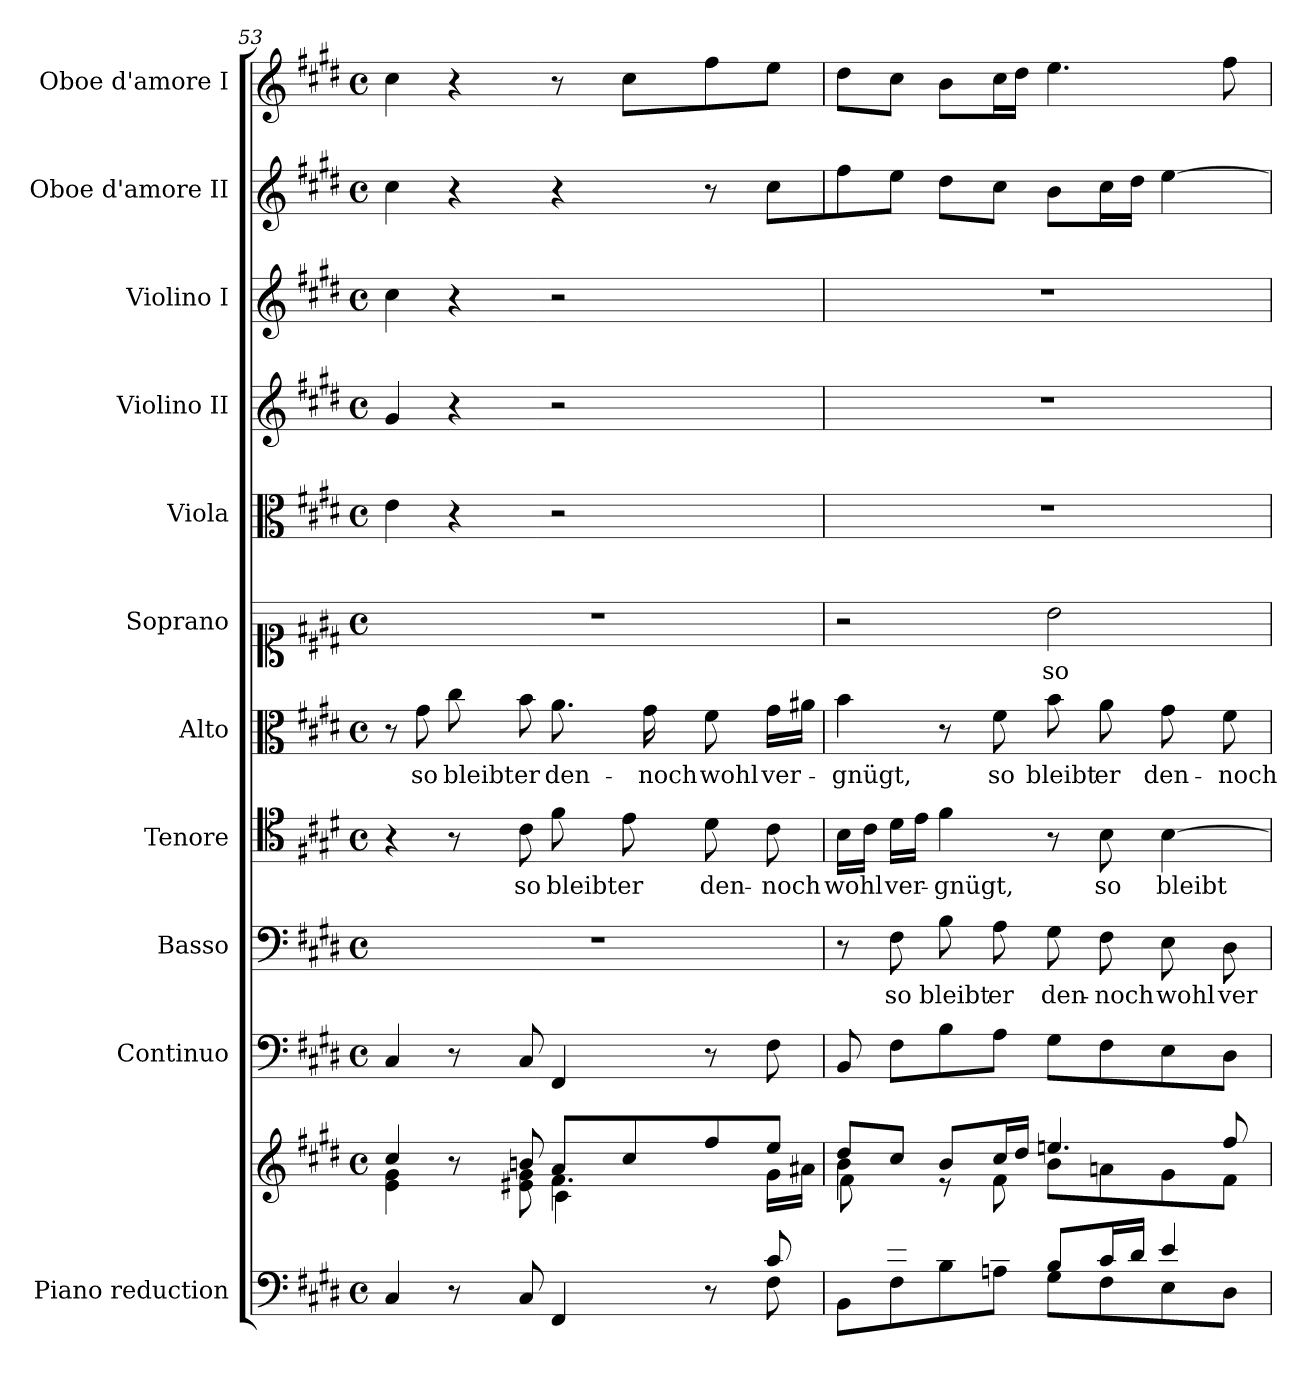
**kern	**kern	**kern	**kern	**text	**kern	**text	**kern	**text	**kern	**text	**kern	**kern	**kern	**kern	**kern
*part11	*part11	*part10	*part9	*part9	*part8	*part8	*part7	*part7	*part6	*part6	*part5	*part4	*part3	*part2	*part1
*staff12	*staff11	*staff10	*staff9	*staff9	*staff8	*staff8	*staff7	*staff7	*staff6	*staff6	*staff5	*staff4	*staff3	*staff2	*staff1
*I"Piano reduction	*	*I"Continuo	*I"Basso	*	*I"Tenore	*	*I"Alto	*	*I"Soprano	*	*I"Viola	*I"Violino II	*I"Violino I	*I"Oboe d'amore II	*I"Oboe d'amore I
*I'Pno	*	*	*	*	*	*	*	*	*	*	*I'Vla	*I'Vln	*I'Vln	*I'Ob	*I'Ob
!!LO:PB:g=z
*clefF4	*clefG2	*clefF4	*clefF4	*	*clefC4	*	*clefC3	*	*clefC1	*	*clefC3	*clefG2	*clefG2	*clefG2	*clefG2
*k[f#c#g#d#]	*k[f#c#g#d#]	*k[f#c#g#d#]	*k[f#c#g#d#]	*	*k[f#c#g#d#]	*	*k[f#c#g#d#]	*	*k[f#c#g#d#]	*	*k[f#c#g#d#]	*k[f#c#g#d#]	*k[f#c#g#d#]	*k[f#c#g#d#]	*k[f#c#g#d#]
*M4/4	*M4/4	*M4/4	*M4/4	*	*M4/4	*	*M4/4	*	*M4/4	*	*M4/4	*M4/4	*M4/4	*M4/4	*M4/4
*met(c)	*met(c)	*met(c)	*met(c)	*	*met(c)	*	*met(c)	*	*met(c)	*	*met(c)	*met(c)	*met(c)	*met(c)	*met(c)
=53	=53	=53	=53	=53	=53	=53	=53	=53	=53	=53	=53	=53	=53	=53	=53
*^	*^	*	*	*	*	*	*	*	*	*	*	*	*	*	*
*	*	*	*^	*	*	*	*	*	*	*	*	*	*	*	*	*	*
4C#/	2ryy	4cc#/	4e\ 4g#\	2ryy	4C#/	1r	.	4r	.	8r	.	1r	.	4e\	4g#/	4cc#\	4cc#\	4cc#\
!	!	!	!	!	!	!	!	!	!	!	!LO:LY:b	!	!	!	!	!	!	!
.	.	.	.	.	.	.	.	.	.	8g#\	so	.	.	.	.	.	.	.
!	!	!	!	!	!	!	!	!	!	!	!LO:LY:b	!	!	!	!	!	!	!
8r	.	8r	8ryy	.	8r	.	.	8r	.	8cc#\	bleibt	.	.	4r	4r	4r	4r	4r
!	!	!	!	!	!	!	!	!	!LO:LY:b	!	!LO:LY:b	!	!	!	!	!	!	!
8C#/	.	8bn/	8e#X\ 8g#\	.	8C#/	.	.	8c#\	so	8b\	er	.	.	.	.	.	.	.
!	!	!	!	!	!	!	!	!	!LO:LY:b	!	!LO:LY:b	!	!	!	!	!	!	!
4ryy	4FF#/	8a/L	4.f#\	4c#\	4FF#/	.	.	8f#\	bleibt	8.a\	den-	.	.	2r	2r	2r	4r	8r
!	!	!	!	!	!	!	!	!	!LO:LY:b	!	!	!	!	!	!	!	!	!
.	.	8cc#/	.	.	.	.	.	8e\	er	.	.	.	.	.	.	.	.	8cc#\L
!	!	!	!	!	!	!	!	!	!	!	!LO:LY:b	!	!	!	!	!	!	!
.	.	.	.	.	.	.	.	.	.	16g#\	-noch	.	.	.	.	.	.	.
!	!	!	!	!	!	!	!	!	!LO:LY:b	!	!LO:LY:b	!	!	!	!	!	!	!
8r	8ryy	8ff#/	.	4ryy	8r	.	.	8d#\	den-	8f#\	wohl	.	.	.	.	.	8r	8ff#\
!	!	!	!	!	!	!	!	!	!LO:LY:b	!	!LO:LY:b	!	!	!	!	!	!	!
8c#/	8F#\	8ee/J	16g#\LL	.	8F#\	.	.	8c#\	-noch	16g#\LL	ver-	.	.	.	.	.	8cc#\L	8ee\J
.	.	.	16a#X\JJ	.	.	.	.	.	.	16a#X\JJ	.	.	.	.	.	.	.	.
=54	=54	=54	=54	=54	=54	=54	=54	=54	=54	=54	=54	=54	=54	=54	=54	=54	=54	=54
!	!	!	!	!	!	!	!	!	!LO:LY:b	!	!LO:LY:b	!	!	!	!	!	!	!
8ryy	8BB\L	8dd#/L	4b\	8f#\L	8BB/	8r	.	16B\LL	wohl	4b\	-gnügt,	2r	.	1r	1r	1r	8ff#\	8dd#\L
.	.	.	.	.	.	.	.	16c#\JJ	.	.	.	.	.	.	.	.	.	.
!	!	!	!	!	!	!	!LO:LY:b	!	!LO:LY:b	!	!	!	!	!	!	!	!	!
8en/	8F#\	8cc#/J	.	2..ryy	8F#\L	8F#\	so	16d#\LL	ver-	.	.	.	.	.	.	.	8ee\J	8cc#\J
.	.	.	.	.	.	.	.	16e\JJ	.	.	.	.	.	.	.	.	.	.
!	!	!	!	!	!	!	!LO:LY:b	!	!LO:LY:b	!	!	!	!	!	!	!	!	!
8d#/	8B\	8b/L	8r	.	8B\	8B\	bleibt	4f#\	-gnügt,	8r	.	.	.	.	.	.	8dd#\L	8b\L
!	!	!	!	!	!	!	!LO:LY:b	!	!	!	!LO:LY:b	!	!	!	!	!	!	!
8c#/J	8An\J	16cc#/L	8f#\	.	8A\J	8A\	er	.	.	8f#\	so	.	.	.	.	.	8cc#\J	16cc#\L
.	.	16dd#/JJ	.	.	.	.	.	.	.	.	.	.	.	.	.	.	.	16dd#\JJ
!	!	!	!	!	!	!	!LO:LY:b	!	!	!	!LO:LY:b	!	!LO:LY:b	!	!	!	!	!
8B/L	8G#\L	4.een/	8b\L	.	8G#\L	8G#\	den-	8r	.	8b\	bleibt	2b\	so	.	.	.	8b\L	4.ee\
!	!	!	!	!	!	!	!LO:LY:b	!	!LO:LY:b	!	!LO:LY:b	!	!	!	!	!	!	!
16c#/L	8F#\	.	8an\	.	8F#\	8F#\	-noch	8B\	so	8a\	er	.	.	.	.	.	16cc#\L	.
16d#/JJ	.	.	.	.	.	.	.	.	.	.	.	.	.	.	.	.	16dd#\JJ	.
!	!	!	!	!	!	!	!LO:LY:b	!	!LO:LY:b	!	!LO:LY:b	!	!	!	!	!	!	!
4e/	8E\	.	8g#\	.	8E\	8E\	wohl	[4B\	bleibt	8g#\	den-	.	.	.	.	.	[4ee\	.
!	!	!	!	!	!	!	!LO:LY:b	!	!	!	!LO:LY:b	!	!	!	!	!	!	!
.	8D#\J	8ff#/	8f#\J	.	8D#\J	8D#\	ver-	.	.	8f#\	-noch	.	.	.	.	.	.	8ff#\
*v	*v	*	*	*	*	*	*	*	*	*	*	*	*	*	*	*	*	*
*	*v	*v	*v	*	*	*	*	*	*	*	*	*	*	*	*	*	*
=	=	=	=	=	=	=	=	=	=	=	=	=	=	=	=
*-	*-	*-	*-	*-	*-	*-	*-	*-	*-	*-	*-	*-	*-	*-	*-
